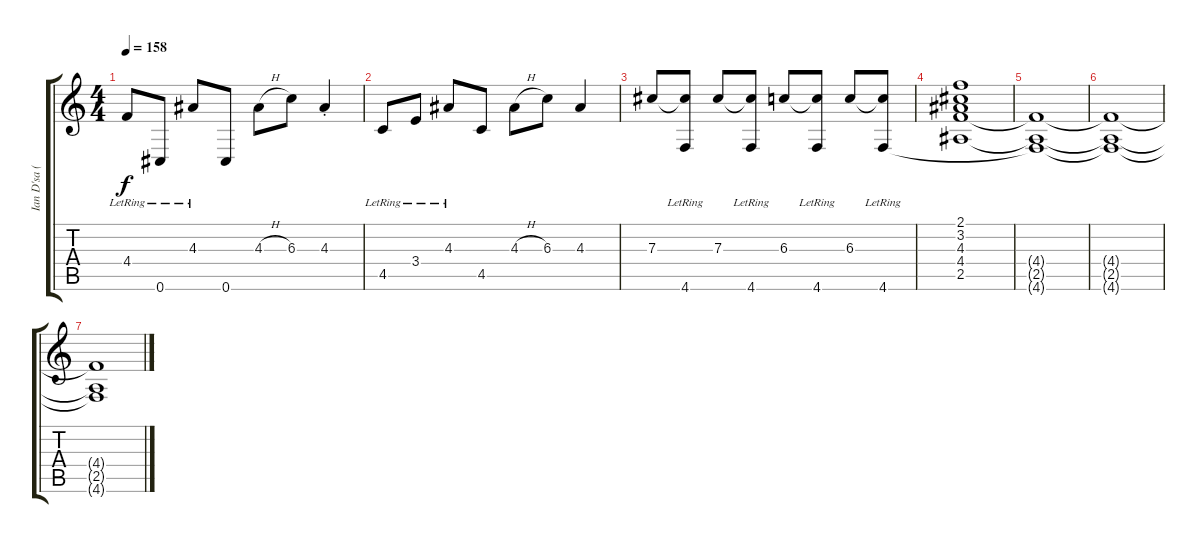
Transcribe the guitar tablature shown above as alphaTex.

\track ("Ian D'sa (Lead Guitar)" "Ian D'sa (") {instrument overdrivenguitar}
\staff {score tabs}
\tuning (Eb4 Bb3 Gb3 Db3 Ab2 Db2) {hide}
\ts (4 4)
\tempo 158
\clef g2
\ks c
4.4{lr}.8{dy f} 0.6{lr}.8 4.3{lr}.8 0.6.8 4.3{h}.8 6.3.8 4.3{st}.4 |
4.5{lr}.8 3.4{lr}.8 4.3{lr}.8 4.5.8 4.3{h}.8 6.3.8 4.3.4 |
7.3.8 (7.3{t} 4.6{lr}).8 7.3.8 (7.3{t} 4.6{lr}).8 6.3.8 (6.3{t} 4.6{lr}).8 6.3.8 (6.3{t} 4.6{lr}).8 |
(2.1 3.2 4.3 4.4 2.5).1{volume 0} |
(4.4{t} 2.5{t} 4.6{t}).1 |
(4.4{t} 2.5{t} 4.6{t}).1 |
(4.4{t} 2.5{t} 4.6{t}).1
